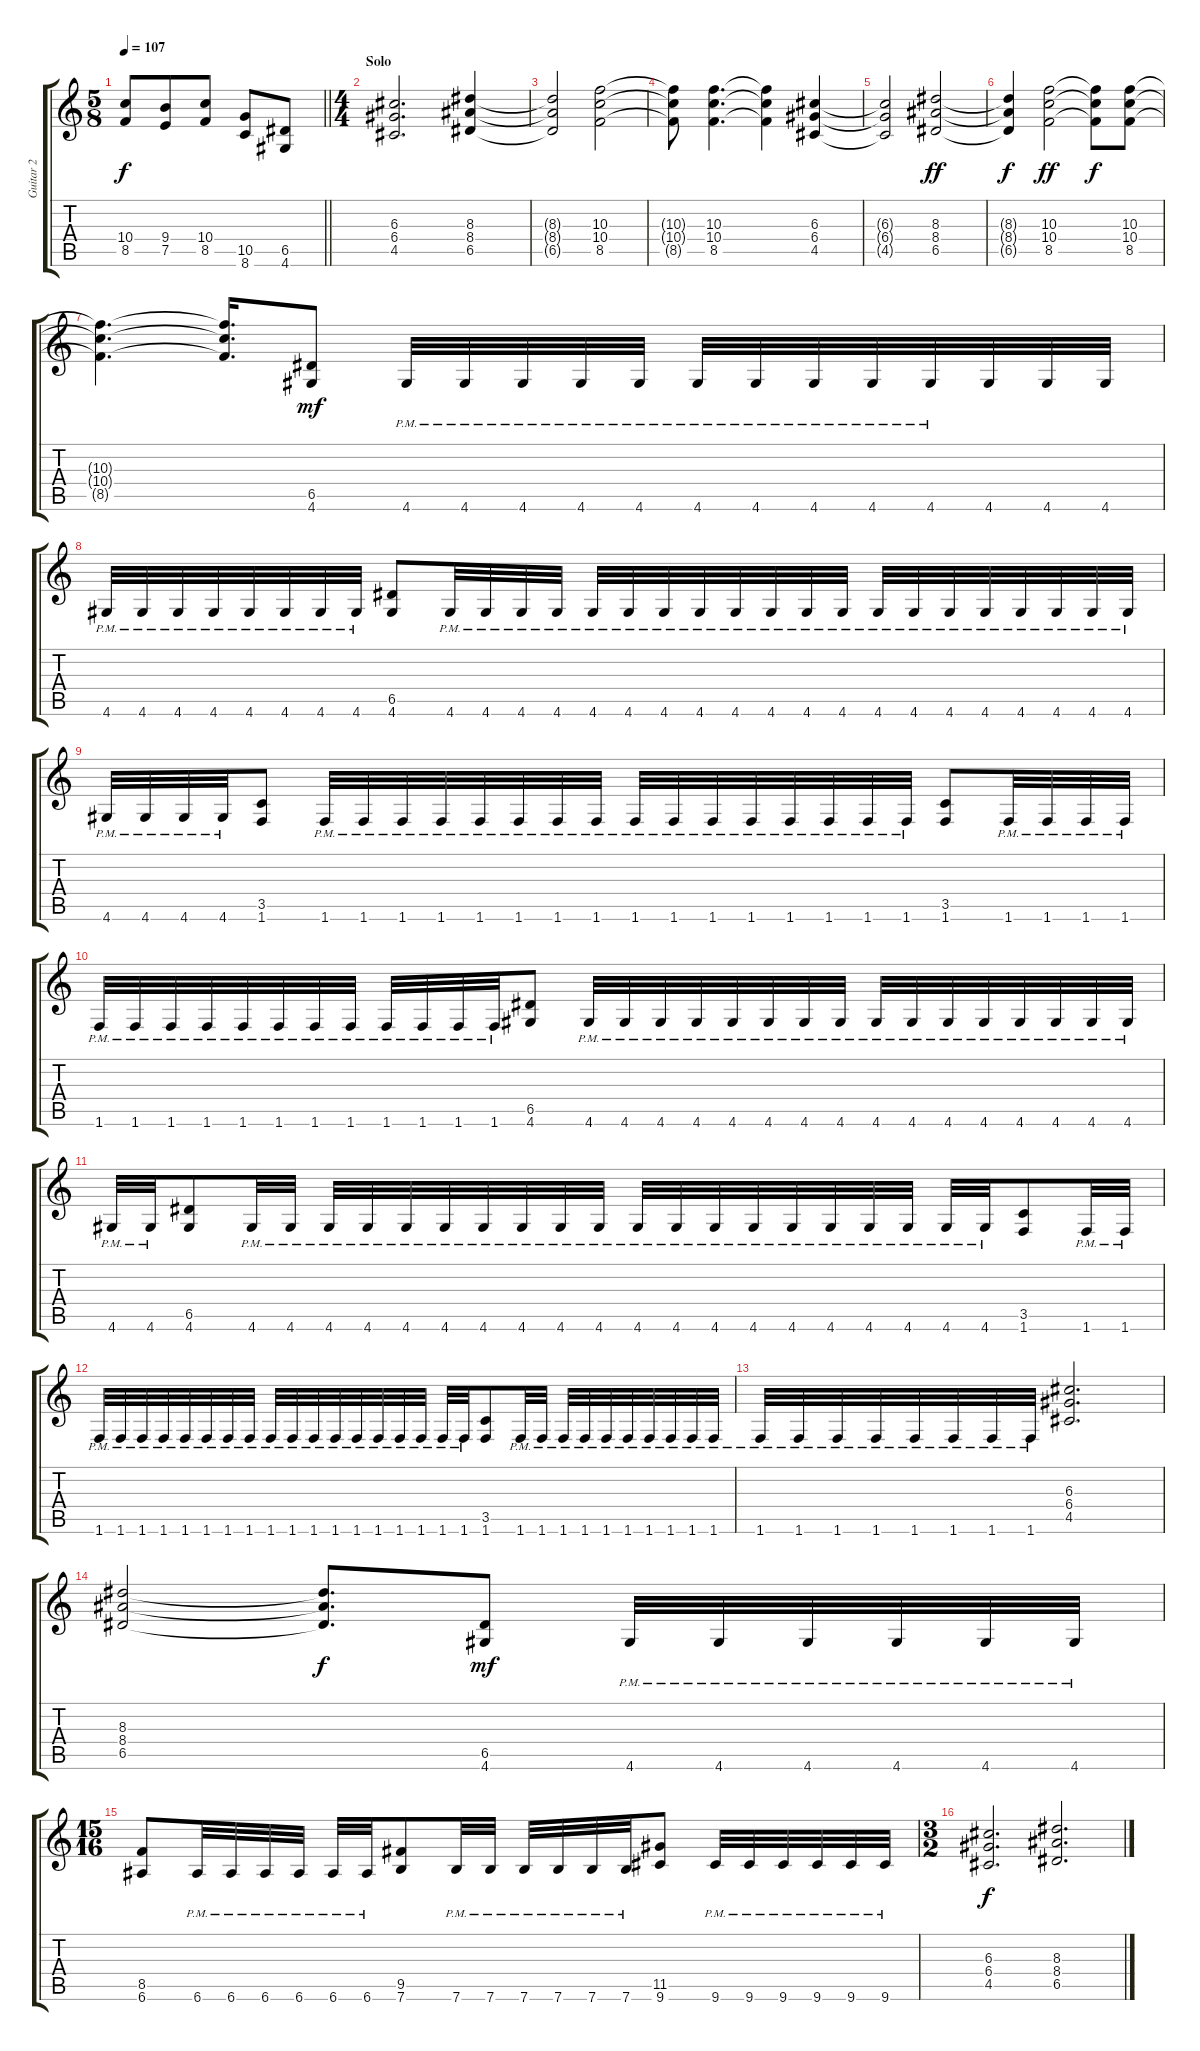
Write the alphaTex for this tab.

\track ("Guitar 2" "Guitar 2") {instrument distortionguitar}
\staff {score tabs}
\tuning (E4 B3 G3 D3 A2 E2) {hide}
\ts (5 8)
\tempo 107
\clef g2
\barLineRight lightlight
\ks c
(10.4 8.5).8{dy f} (9.4 7.5).8 (10.4 8.5).8 (10.5 8.6).8 (6.5 4.6).8 |
\ts (4 4)
\section ("" "Solo")
(6.3 6.4 4.5).2{d} (8.3 8.4 6.5).4 |
(8.3{t} 8.4{t} 6.5{t}).2 (10.3 10.4 8.5).2 |
(10.3{t} 10.4{t} 8.5{t}).8 (10.3 10.4 8.5).4{d} (10.3{t} 10.4{t} 8.5{t}).4 (6.3 6.4 4.5).4 |
(6.3{t} 6.4{t} 4.5{t}).2 (8.3 8.4 6.5).2{dy ff} |
(8.3{t} 8.4{t} 6.5{t}).4{dy f} (10.3 10.4 8.5).2{dy ff} (10.3{t} 10.4{t} 8.5{t}).8{dy f} (10.3 10.4 8.5).8 |
(10.3{t} 10.4{t} 8.5{t}).4{d} (10.3{t} 10.4{t} 8.5{t}).16{d} (6.5 4.6).8{dy mf} 4.6{pm}.32 4.6{pm}.32 4.6{pm}.32 4.6{pm}.32 4.6{pm}.32 4.6{pm}.32 4.6{pm}.32 4.6{pm}.32 4.6{pm}.32 4.6{pm}.32 4.6.32 4.6.32 4.6.32 |
4.6{pm}.32 4.6{pm}.32 4.6{pm}.32 4.6{pm}.32 4.6{pm}.32 4.6{pm}.32 4.6{pm}.32 4.6{pm}.32 (6.5 4.6).8 4.6{pm}.32 4.6{pm}.32 4.6{pm}.32 4.6{pm}.32 4.6{pm}.32 4.6{pm}.32 4.6{pm}.32 4.6{pm}.32 4.6{pm}.32 4.6{pm}.32 4.6{pm}.32 4.6{pm}.32 4.6{pm}.32 4.6{pm}.32 4.6{pm}.32 4.6{pm}.32 4.6{pm}.32 4.6{pm}.32 4.6{pm}.32 4.6{pm}.32 |
4.6{pm}.32 4.6{pm}.32 4.6{pm}.32 4.6{pm}.32 (3.5 1.6).8 1.6{pm}.32 1.6{pm}.32 1.6{pm}.32 1.6{pm}.32 1.6{pm}.32 1.6{pm}.32 1.6{pm}.32 1.6{pm}.32 1.6{pm}.32 1.6{pm}.32 1.6{pm}.32 1.6{pm}.32 1.6{pm}.32 1.6{pm}.32 1.6{pm}.32 1.6{pm}.32 (3.5 1.6).8 1.6{pm}.32 1.6{pm}.32 1.6{pm}.32 1.6{pm}.32 |
1.6{pm}.32 1.6{pm}.32 1.6{pm}.32 1.6{pm}.32 1.6{pm}.32 1.6{pm}.32 1.6{pm}.32 1.6{pm}.32 1.6{pm}.32 1.6{pm}.32 1.6{pm}.32 1.6{pm}.32 (6.5 4.6).8 4.6{pm}.32 4.6{pm}.32 4.6{pm}.32 4.6{pm}.32 4.6{pm}.32 4.6{pm}.32 4.6{pm}.32 4.6{pm}.32 4.6{pm}.32 4.6{pm}.32 4.6{pm}.32 4.6{pm}.32 4.6{pm}.32 4.6{pm}.32 4.6{pm}.32 4.6{pm}.32 |
4.6{pm}.32 4.6{pm}.32 (6.5 4.6).8 4.6{pm}.32 4.6{pm}.32 4.6{pm}.32 4.6{pm}.32 4.6{pm}.32 4.6{pm}.32 4.6{pm}.32 4.6{pm}.32 4.6{pm}.32 4.6{pm}.32 4.6{pm}.32 4.6{pm}.32 4.6{pm}.32 4.6{pm}.32 4.6{pm}.32 4.6{pm}.32 4.6{pm}.32 4.6{pm}.32 4.6{pm}.32 4.6{pm}.32 (3.5 1.6).8 1.6{pm}.32 1.6{pm}.32 |
1.6{pm}.32 1.6{pm}.32 1.6{pm}.32 1.6{pm}.32 1.6{pm}.32 1.6{pm}.32 1.6{pm}.32 1.6{pm}.32 1.6{pm}.32 1.6{pm}.32 1.6{pm}.32 1.6{pm}.32 1.6{pm}.32 1.6{pm}.32 1.6{pm}.32 1.6{pm}.32 1.6{pm}.32 1.6{pm}.32 (3.5 1.6).8 1.6{pm}.32 1.6{pm}.32 1.6{pm}.32 1.6{pm}.32 1.6{pm}.32 1.6{pm}.32 1.6{pm}.32 1.6{pm}.32 1.6{pm}.32 1.6{pm}.32 |
1.6{pm}.32 1.6{pm}.32 1.6{pm}.32 1.6{pm}.32 1.6{pm}.32 1.6{pm}.32 1.6{pm}.32 1.6{pm}.32 (6.3 6.4 4.5).2{d} |
(8.3 8.4 6.5).2 (8.3{t} 8.4{t} 6.5{t}).8{d dy f} (6.5 4.6).8{dy mf} 4.6{pm}.32 4.6{pm}.32 4.6{pm}.32 4.6{pm}.32 4.6{pm}.32 4.6{pm}.32 |
\ts (15 16)
(8.5 6.6).8 6.6{pm}.32 6.6{pm}.32 6.6{pm}.32 6.6{pm}.32 6.6{pm}.32 6.6{pm}.32 (9.5 7.6).8 7.6{pm}.32 7.6{pm}.32 7.6{pm}.32 7.6{pm}.32 7.6{pm}.32 7.6{pm}.32 (11.5 9.6).8 9.6{pm}.32 9.6{pm}.32 9.6{pm}.32 9.6{pm}.32 9.6{pm}.32 9.6{pm}.32 |
\ts (3 2)
(6.3 6.4 4.5).2{d dy f} (8.3 8.4 6.5).2{d}
